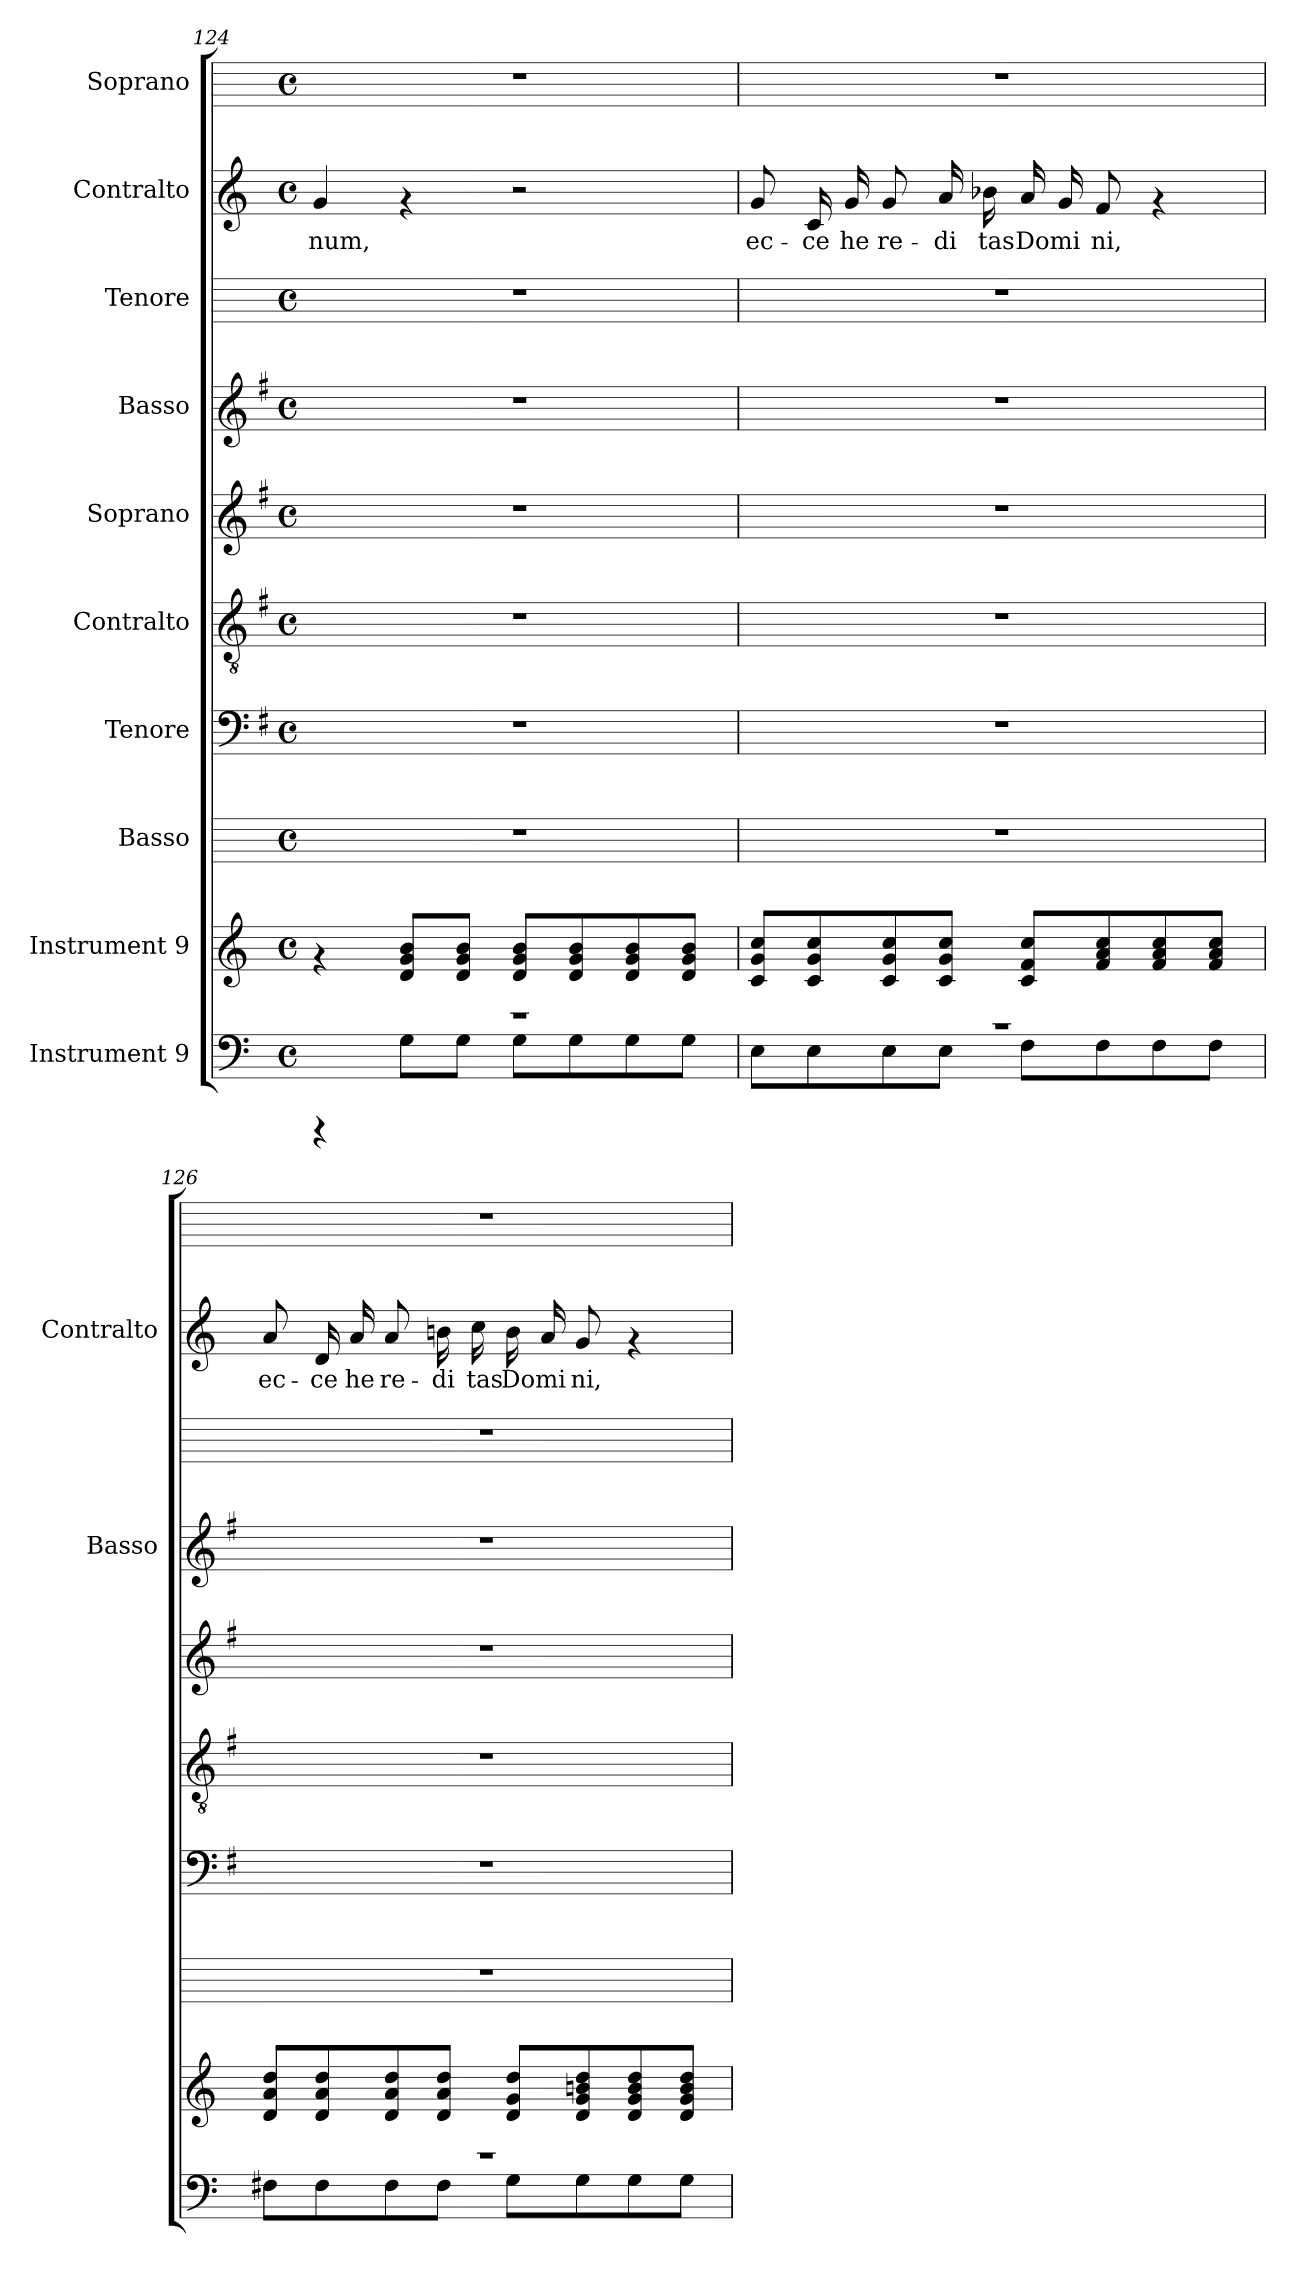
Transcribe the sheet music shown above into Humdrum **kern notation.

**kern	**kern	**kern	**kern	**kern	**kern	**kern	**kern	**kern	**text	**kern
*part10	*part9	*part8	*part7	*part6	*part5	*part4	*part3	*part2	*part2	*part1
*staff10	*staff9	*staff8	*staff7	*staff6	*staff5	*staff4	*staff3	*staff2	*staff2	*staff1
*I"Instrument 9	*I"Instrument 9	*I"Basso	*I"Tenore	*I"Contralto	*I"Soprano	*I"Basso	*I"Tenore	*I"Contralto	*	*I"Soprano
*	*	*	*	*	*	*I'Basso	*	*I'Contralto	*	*
*clefF4	*clefG2	*	*clefF4	*clefGv2	*clefG2	*clefG2	*	*clefG2	*	*
*k[]	*k[]	*k[]	*k[f#]	*k[f#]	*k[f#]	*k[f#]	*k[]	*k[]	*	*k[]
*C:	*C:	*C:	*G:	*G:	*G:	*G:	*C:	*C:	*	*C:
*M4/4	*M4/4	*M4/4	*M4/4	*M4/4	*M4/4	*M4/4	*M4/4	*M4/4	*	*M4/4
*met(c)	*met(c)	*met(c)	*met(c)	*met(c)	*met(c)	*met(c)	*met(c)	*met(c)	*	*met(c)
=124	=124	=124	=124	=124	=124	=124	=124	=124	=124	=124
*^	*	*	*	*	*	*	*	*	*	*
!	!	!	!	!	!	!	!	!	!	!LO:LY:b:cj	!
1r	4rCCC	4rf	1r	1r	1r	1r	1r	1r	4g/	-num,	1r
.	8G\L	8b/ 8d/ 8g/L	.	.	.	.	.	.	4rf	.	.
.	8G\J	8b/ 8d/ 8g/J	.	.	.	.	.	.	.	.	.
.	8G\L	8g/ 8d/ 8b/L	.	.	.	.	.	.	2r	.	.
.	8G\	8b/ 8d/ 8g/	.	.	.	.	.	.	.	.	.
.	8G\	8b/ 8g/ 8d/	.	.	.	.	.	.	.	.	.
.	8G\J	8b/ 8g/ 8d/J	.	.	.	.	.	.	.	.	.
!!LO:LB:g=z
=125	=125	=125	=125	=125	=125	=125	=125	=125	=125	=125	=125
!	!	!	!	!	!	!	!	!	!	!LO:LY:b:cj	!
1r	8E\L	8g/ 8c/ 8cc/L	1r	1r	1r	1r	1r	1r	8g/	ec-	1r
!	!	!	!	!	!	!	!	!	!	!LO:LY:b:cj	!
.	8E\	8cc/ 8g/ 8c/	.	.	.	.	.	.	16c/	-ce	.
!	!	!	!	!	!	!	!	!	!	!LO:LY:b:cj	!
.	.	.	.	.	.	.	.	.	16g/	he	.
!	!	!	!	!	!	!	!	!	!	!LO:LY:b:cj	!
.	8E\	8g/ 8c/ 8cc/	.	.	.	.	.	.	8g/	re-	.
!	!	!	!	!	!	!	!	!	!	!LO:LY:b:cj	!
.	8E\J	8cc/ 8g/ 8c/J	.	.	.	.	.	.	16a/	-di	.
!	!	!	!	!	!	!	!	!	!	!LO:LY:b:cj	!
.	.	.	.	.	.	.	.	.	16b-X\	tas	.
!	!	!	!	!	!	!	!	!	!	!LO:LY:b:cj	!
.	8F\L	8f/ 8c/ 8cc/L	.	.	.	.	.	.	16a/	Domi	.
!	!	!	!	!	!	!	!	!	!	!LO:LY:b:cj	!
.	.	.	.	.	.	.	.	.	16g/	.	.
!	!	!	!	!	!	!	!	!	!	!LO:LY:b:cj	!
.	8F\	8cc/ 8a/ 8f/	.	.	.	.	.	.	8f/	ni,	.
.	8F\	8cc/ 8a/ 8f/	.	.	.	.	.	.	4rf	.	.
.	8F\J	8cc/ 8a/ 8f/J	.	.	.	.	.	.	.	.	.
=126	=126	=126	=126	=126	=126	=126	=126	=126	=126	=126	=126
!	!	!	!	!	!	!	!	!	!	!LO:LY:b:cj	!
1r	8F#X\L	8dd/ 8a/ 8d/L	1r	1r	1r	1r	1r	1r	8a/	ec-	1r
!	!	!	!	!	!	!	!	!	!	!LO:LY:b:cj	!
.	8F#\	8a/ 8d/ 8dd/	.	.	.	.	.	.	16d/	-ce	.
!	!	!	!	!	!	!	!	!	!	!LO:LY:b:cj	!
.	.	.	.	.	.	.	.	.	16a/	he	.
!	!	!	!	!	!	!	!	!	!	!LO:LY:b:cj	!
.	8F#\	8dd/ 8a/ 8d/	.	.	.	.	.	.	8a/	re-	.
!	!	!	!	!	!	!	!	!	!	!LO:LY:b:cj	!
.	8F#\J	8dd/ 8d/ 8a/J	.	.	.	.	.	.	16bn\	-di	.
!	!	!	!	!	!	!	!	!	!	!LO:LY:b:cj	!
.	.	.	.	.	.	.	.	.	16cc\	tas	.
!	!	!	!	!	!	!	!	!	!	!LO:LY:b:cj	!
.	8G\L	8g/ 8d/ 8dd/L	.	.	.	.	.	.	16b\	Domi	.
!	!	!	!	!	!	!	!	!	!	!LO:LY:b:cj	!
.	.	.	.	.	.	.	.	.	16a/	.	.
!	!	!	!	!	!	!	!	!	!	!LO:LY:b:cj	!
.	8G\	8dd/ 8bn/ 8g/ 8d/	.	.	.	.	.	.	8g/	ni,	.
.	8G\	8dd/ 8b/ 8g/ 8d/	.	.	.	.	.	.	4rf	.	.
.	8G\J	8b/ 8g/ 8d/ 8dd/J	.	.	.	.	.	.	.	.	.
*v	*v	*	*	*	*	*	*	*	*	*	*
=	=	=	=	=	=	=	=	=	=	=
*-	*-	*-	*-	*-	*-	*-	*-	*-	*-	*-
